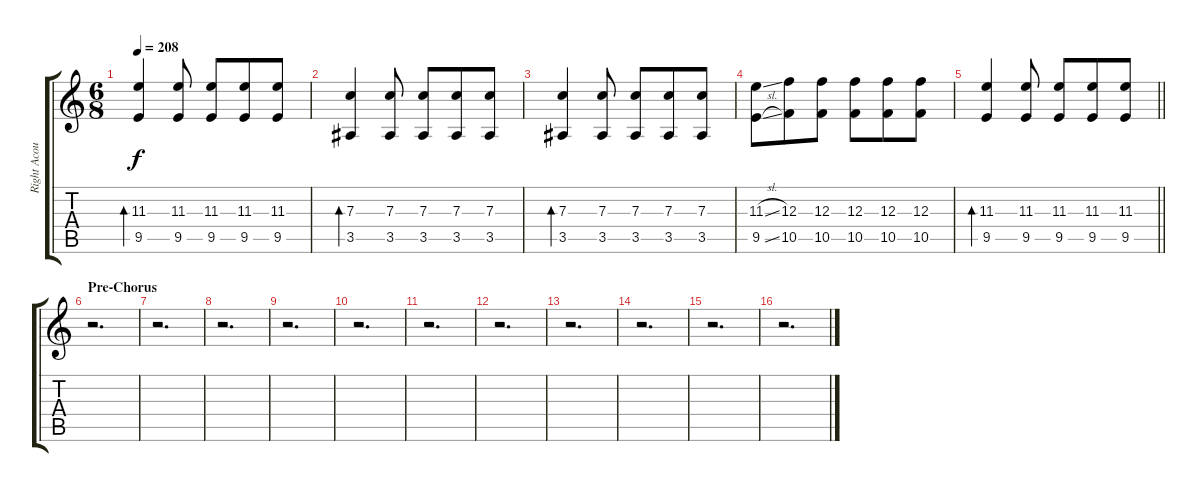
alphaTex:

\track ("Right Acoustic Guitar" "Right Acou") {instrument acousticguitarsteel}
\staff {score tabs}
\tuning (D4 A3 F3 C3 G2 D2) {hide}
\ts (6 8)
\tempo 208
\clef g2
\ks c
(11.3 9.5).4{bd 480 dy f} (11.3 9.5).8 (11.3 9.5).8 (11.3 9.5).8 (11.3 9.5).8 |
(7.3 3.5).4{bd 480} (7.3 3.5).8 (7.3 3.5).8 (7.3 3.5).8 (7.3 3.5).8 |
(7.3 3.5).4{bd 480} (7.3 3.5).8 (7.3 3.5).8 (7.3 3.5).8 (7.3 3.5).8 |
(11.3{sl} 9.5{sl}).8 (12.3 10.5).8 (12.3 10.5).8 (12.3 10.5).8 (12.3 10.5).8 (12.3 10.5).8 |
\barLineRight lightlight
(11.3 9.5).4{bd 480} (11.3 9.5).8 (11.3 9.5).8 (11.3 9.5).8 (11.3 9.5).8 |
\section ("" "Pre-Chorus")
r.2{d} |
r.2{d} |
r.2{d} |
r.2{d} |
r.2{d} |
r.2{d} |
r.2{d} |
r.2{d} |
r.2{d} |
r.2{d} |
r.2{d}
